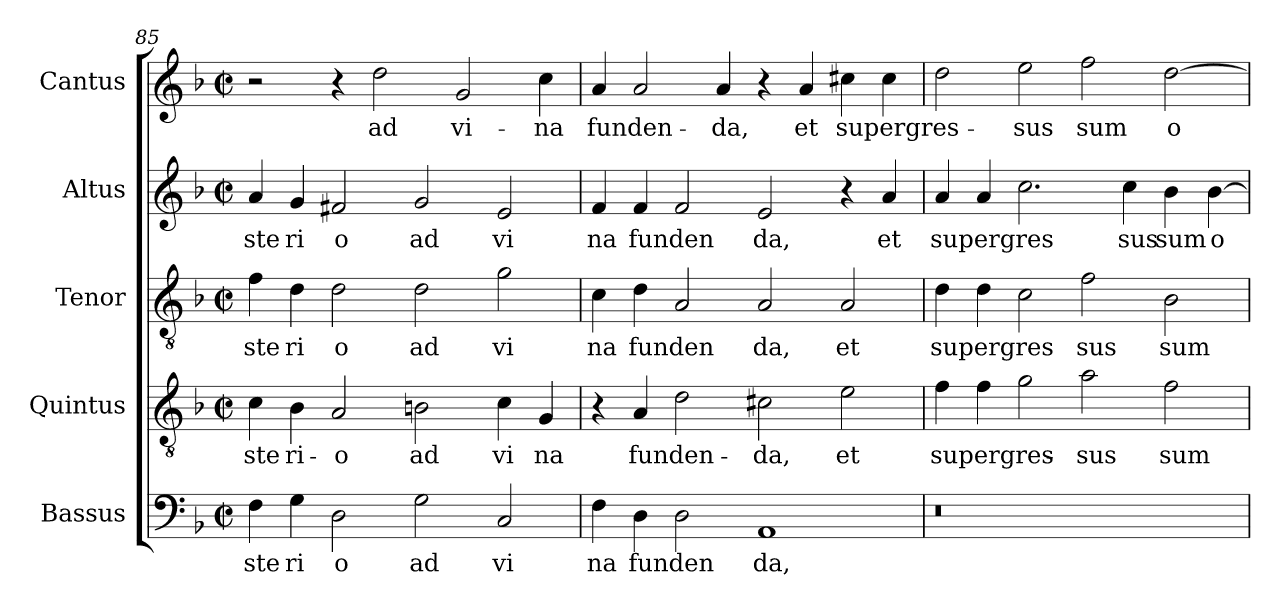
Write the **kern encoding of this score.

**kern	**text	**kern	**text	**kern	**text	**kern	**text	**kern	**text
*part5	*part5	*part4	*part4	*part3	*part3	*part2	*part2	*part1	*part1
*staff5	*staff5	*staff4	*staff4	*staff3	*staff3	*staff2	*staff2	*staff1	*staff1
*I"Bassus	*	*I"Quintus	*	*I"Tenor	*	*I"Altus	*	*I"Cantus	*
!!LO:LB:g=z
*clefF4	*	*clefGv2	*	*clefGv2	*	*clefG2	*	*clefG2	*
*k[b-]	*	*k[b-]	*	*k[b-]	*	*k[b-]	*	*k[b-]	*
*F:	*	*F:	*	*F:	*	*F:	*	*F:	*
*M2/2	*	*M2/2	*	*M2/2	*	*M2/2	*	*M2/2	*
*met(c|)	*	*met(c|)	*	*met(c|)	*	*met(c|)	*	*met(c|)	*
=85	=85	=85	=85	=85	=85	=85	=85	=85	=85
!	!LO:LY:b:cj	!	!LO:LY:b:cj	!	!LO:LY:b:cj	!	!LO:LY:b:cj	!	!
4F\	-ste	4c\	ste	4f\	ste	4a/	-ste	2r	.
!	!LO:LY:b:cj	!	!LO:LY:b:cj	!	!LO:LY:b:cj	!	!LO:LY:b:cj	!	!
4G\	ri	4B-\	ri-	4d\	ri	4g/	ri	.	.
!	!LO:LY:b:cj	!	!LO:LY:b:cj	!	!LO:LY:b:cj	!	!LO:LY:b:cj	!	!
2D\	o	2A/	-o	2d\	o	2f#X/	o	4r	.
!	!	!	!	!	!	!	!	!	!LO:LY:b:cj
.	.	.	.	.	.	.	.	2dd\	ad
!	!LO:LY:b:cj	!	!LO:LY:b:cj	!	!LO:LY:b:cj	!	!LO:LY:b:cj	!	!
2G\	ad	2Bn\	ad	2d\	ad	2g/	ad	.	.
!	!	!	!	!	!	!	!	!	!LO:LY:b:cj
.	.	.	.	.	.	.	.	2g/	vi-
!	!LO:LY:b:cj	!	!LO:LY:b:cj	!	!LO:LY:b:cj	!	!LO:LY:b:cj	!	!
2C/	vi	4c\	vi	2g\	vi	2e/	vi	.	.
!	!	!	!LO:LY:b:cj	!	!	!	!	!	!LO:LY:b:cj
.	.	4G/	na	.	.	.	.	4cc\	-na
=86	=86	=86	=86	=86	=86	=86	=86	=86	=86
!	!LO:LY:b:cj	!	!	!	!LO:LY:b:cj	!	!LO:LY:b:cj	!	!LO:LY:b
4F\	na	4r	.	4c\	na	4f/	na	4a/	funden-
!	!LO:LY:b	!	!LO:LY:b	!	!LO:LY:b	!	!LO:LY:b	!	!
4D\	funden	4A/	funden-	4d\	funden	4f/	funden	2a/	.
2D\	.	2d\	.	2A/	.	2f/	.	.	.
!	!	!	!	!	!	!	!	!	!LO:LY:b:cj
.	.	.	.	.	.	.	.	4a/	-da,
!	!LO:LY:b:cj	!	!LO:LY:b:cj	!	!LO:LY:b:cj	!	!LO:LY:b:cj	!	!
1AA	da,	2c#X\	-da,	2A/	da,	2e/	da,	4r	.
!	!	!	!	!	!	!	!	!	!LO:LY:b:cj
.	.	.	.	.	.	.	.	4a/	et
!	!	!	!LO:LY:b:cj	!	!LO:LY:b:cj	!	!	!	!LO:LY:b
.	.	2e\	et	2A/	et	4r	.	4cc#X\	supergres-
!	!	!	!	!	!	!	!LO:LY:b:cj	!	!
.	.	.	.	.	.	4a/	et	4cc#\	.
=87	=87	=87	=87	=87	=87	=87	=87	=87	=87
!	!	!	!LO:LY:b	!	!LO:LY:b	!	!LO:LY:b	!	!
0r	.	4f\	supergres-	4d\	supergres	4a/	supergres	2dd\	.
.	.	4f\	.	4d\	.	4a/	.	.	.
!	!	!	!	!	!	!	!	!	!LO:LY:b:cj
.	.	2g\	.	2c\	.	2.cc\	.	2ee\	-sus
!	!	!	!LO:LY:b:cj	!	!LO:LY:b:cj	!	!	!	!LO:LY:b:cj
.	.	2a\	-sus	2f\	sus	.	.	2ff\	sum
!	!	!	!	!	!	!	!LO:LY:b:cj	!	!
.	.	.	.	.	.	4cc\	sus	.	.
!	!	!	!LO:LY:b:cj	!	!LO:LY:b:cj	!	!LO:LY:b:cj	!	!LO:LY:b:cj
.	.	2f\	sum	2B-\	sum	4b-\	sum	[>2dd\	o-
!	!	!	!	!	!	!	!LO:LY:b:cj	!	!
.	.	.	.	.	.	[>4b-\	o	.	.
=	=	=	=	=	=	=	=	=	=
*-	*-	*-	*-	*-	*-	*-	*-	*-	*-
